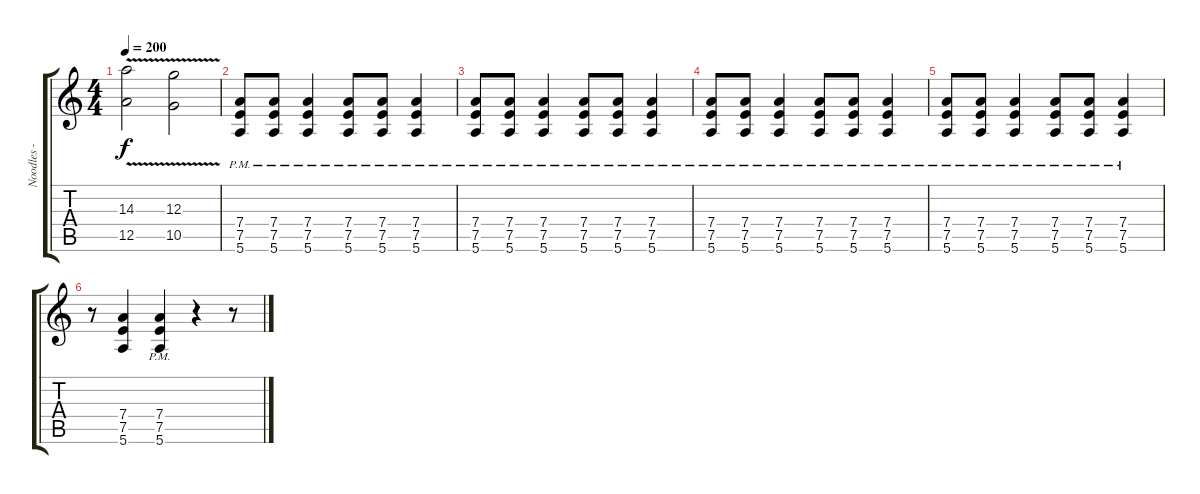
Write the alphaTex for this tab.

\track ("Noodles - Guitar" "Noodles - ") {instrument distortionguitar}
\staff {score tabs}
\tuning (E4 B3 G3 D3 A2 E2) {hide}
\ts (4 4)
\tempo 200
\clef g2
\ks c
(14.3 12.5{v}).2{dy f} (12.3 10.5{v}).2 |
(7.4{pm} 7.5 5.6).8{volume 12} (7.4{pm} 7.5 5.6).8 (7.4{pm} 7.5 5.6).4 (7.4{pm} 7.5 5.6).8 (7.4{pm} 7.5 5.6).8 (7.4{pm} 7.5 5.6).4 |
(7.4{pm} 7.5 5.6).8 (7.4{pm} 7.5 5.6).8 (7.4{pm} 7.5 5.6).4 (7.4{pm} 7.5 5.6).8 (7.4{pm} 7.5 5.6).8 (7.4{pm} 7.5 5.6).4 |
(7.4{pm} 7.5 5.6).8{volume 12} (7.4{pm} 7.5 5.6).8 (7.4{pm} 7.5 5.6).4 (7.4{pm} 7.5 5.6).8 (7.4{pm} 7.5 5.6).8 (7.4{pm} 7.5 5.6).4 |
(7.4{pm} 7.5 5.6).8 (7.4{pm} 7.5 5.6).8 (7.4{pm} 7.5 5.6).4 (7.4{pm} 7.5 5.6).8 (7.4{pm} 7.5 5.6).8 (7.4{pm} 7.5 5.6).4 |
r.8 (7.4 7.5 5.6).4 (7.4{pm} 7.5 5.6).4 r.4 r.8
